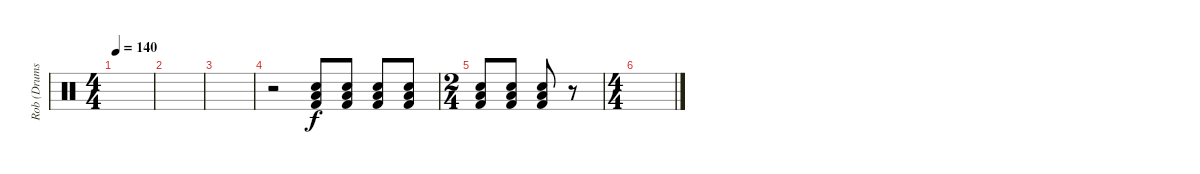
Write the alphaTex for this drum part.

\track ("Rob (Drums)" "Rob (Drums") {instrument percussion}
\staff {score}
\articulation defaults
\ts (4 4)
\tempo 140
\clef neutral
\ks c
|
|
|
r.2{volume 6} ("Electric Snare (hit)" "Low Tom (hit)" "Kick (hit) 2").8{volume 14} ("Electric Snare (hit)" "Low Tom (hit)" "Kick (hit) 2").8 ("Electric Snare (hit)" "Low Tom (hit)" "Kick (hit) 2").8 ("Electric Snare (hit)" "Low Tom (hit)" "Kick (hit) 2").8 |
\ts (2 4)
("Electric Snare (hit)" "Low Tom (hit)" "Kick (hit) 2").8 ("Electric Snare (hit)" "Low Tom (hit)" "Kick (hit) 2").8 ("Electric Snare (hit)" "Low Tom (hit)" "Kick (hit) 2").8 r.8 |
\ts (4 4)
